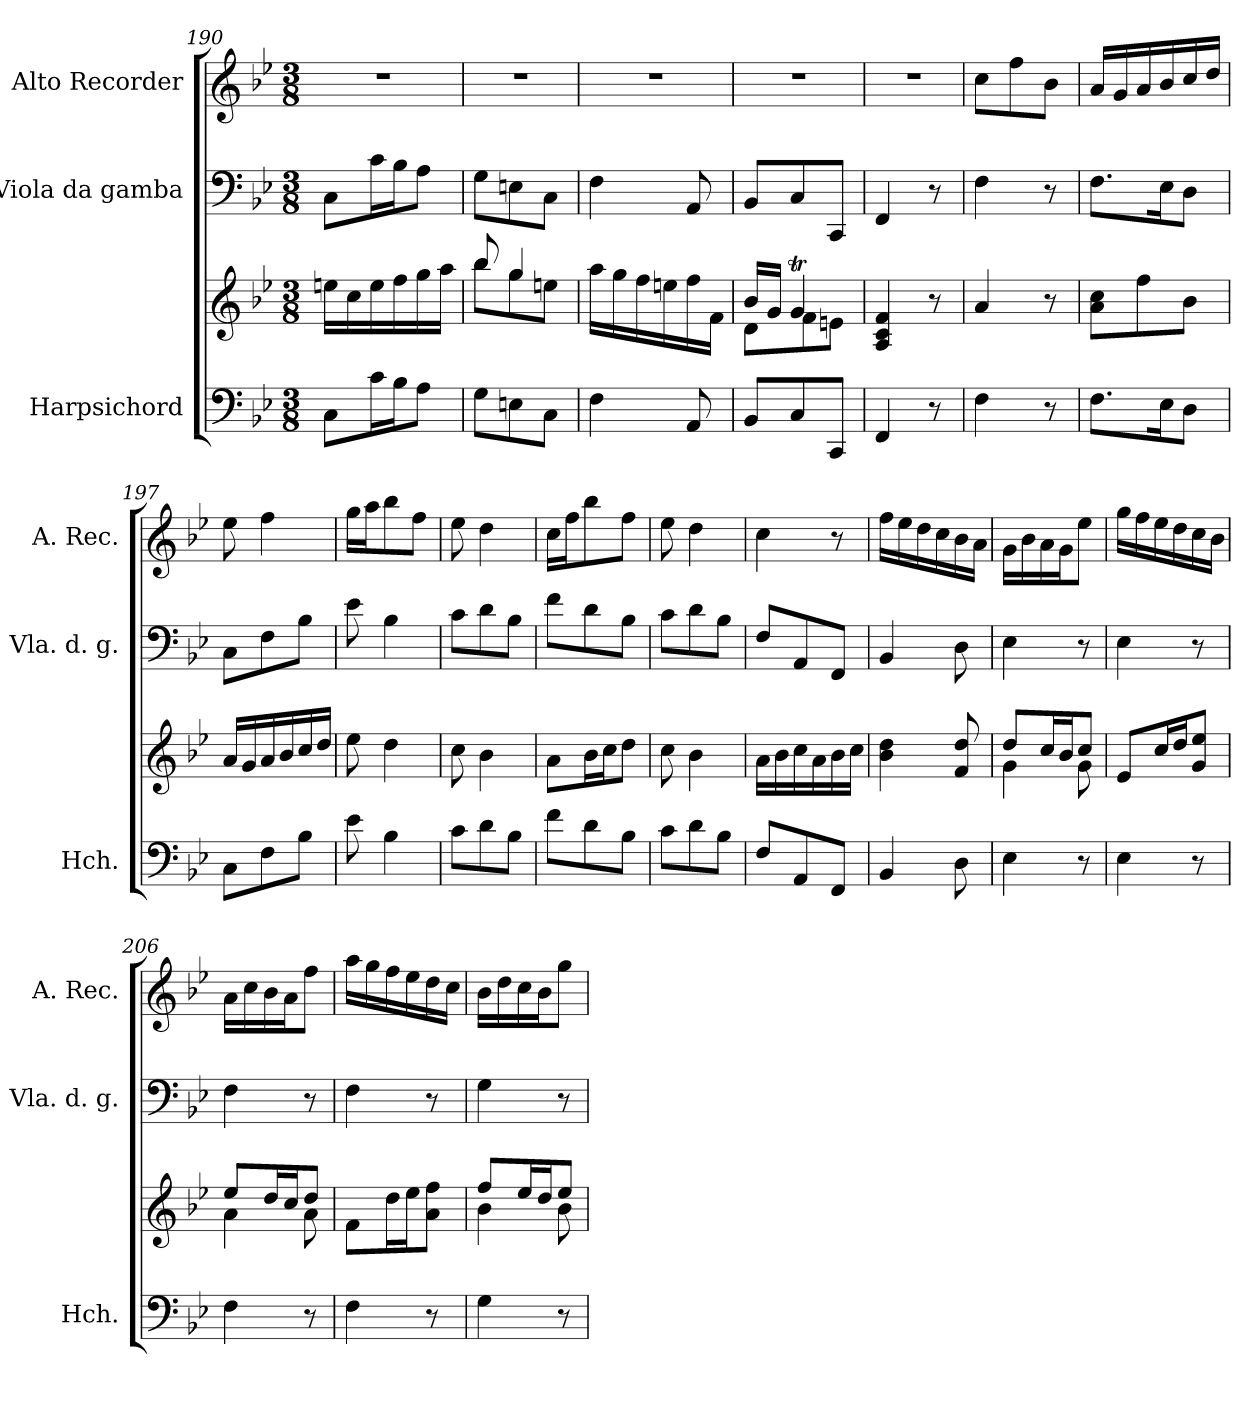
**kern	**kern	**kern	**kern
*part3	*part3	*part2	*part1
*staff4	*staff3	*staff2	*staff1
*I"Harpsichord	*	*I"Viola da gamba	*I"Alto Recorder
*I'Hch.	*	*I'Vla. d. g.	*I'A. Rec.
!!LO:LB:g=z
*clefF4	*clefG2	*clefF4	*clefG2
*k[b-e-]	*k[b-e-]	*k[b-e-]	*k[b-e-]
*B-:	*B-:	*B-:	*B-:
*M3/8	*M3/8	*M3/8	*M3/8
=190	=190	=190	=190
8C\L	16een\LL	8C\L	4.r
.	16cc\	.	.
16c\L	16ee\	16c\L	.
16B-\J	16ff\	16B-\J	.
8A\J	16gg\	8A\J	.
.	16aa\JJ	.	.
=191	=191	=191	=191
*	*^	*	*
8G\L	8bb-/	8bb-\L	8G\L	4.r
8En\	4gg/	8gg\	8En\	.
8C\J	.	8een\J	8C\J	.
*	*v	*v	*	*
=192	=192	=192	=192
4F\	16aa\LL	4F\	4.r
.	16gg\	.	.
.	16ff\	.	.
.	16een\	.	.
8AA/	16ff\	8AA/	.
.	16f\JJ	.	.
=193	=193	=193	=193
*	*^	*	*
8BB-/L	16b-/LL	8d\L	8BB-/L	4.r
.	16g/JJ	.	.	.
8C/	4gT/	8f\	8C/	.
8CC/J	.	8en\J	8CC/J	.
*	*v	*v	*	*
=194	=194	=194	=194
4FF/	4A/ 4c/ 4f/	4FF/	4.r
8r	8r	8r	.
=195	=195	=195	=195
4F\	4a/	4F\	8cc\L
.	.	.	8ff\
8r	8r	8r	8b-\J
=196	=196	=196	=196
8.F\L	8a\ 8cc\L	8.F\L	16a/LL
.	.	.	16g/
.	8ff\	.	16a/
16E-\K	.	16E-\K	16b-/
8D\J	8b-\J	8D\J	16cc/
.	.	.	16dd/JJ
=197	=197	=197	=197
8C\L	16a/LL	8C\L	8ee-\
.	16g/	.	.
8F\	16a/	8F\	4ff\
.	16b-/	.	.
8B-\J	16cc/	8B-\J	.
.	16dd/JJ	.	.
=198	=198	=198	=198
8e-\	8ee-\	8e-\	16gg\LL
.	.	.	16aa\J
4B-\	4dd\	4B-\	8bb-\
.	.	.	8ff\J
=199	=199	=199	=199
8c\L	8cc\	8c\L	8ee-\
8d\	4b-\	8d\	4dd\
8B-\J	.	8B-\J	.
=200	=200	=200	=200
8f\L	8a\L	8f\L	16cc\LL
.	.	.	16ff\J
8d\	16b-\L	8d\	8bb-\
.	16cc\J	.	.
8B-\J	8dd\J	8B-\J	8ff\J
=201	=201	=201	=201
8c\L	8cc\	8c\L	8ee-\
8d\	4b-\	8d\	4dd\
8B-\J	.	8B-\J	.
!!LO:LB:g=z
=202	=202	=202	=202
8F/L	16a\LL	8F/L	4cc\
.	16b-\	.	.
8AA/	16cc\	8AA/	.
.	16a\	.	.
8FF/J	16b-\	8FF/J	8r
.	16cc\JJ	.	.
=203	=203	=203	=203
4BB-/	4b-\ 4dd\	4BB-/	16ff\LL
.	.	.	16ee-\
.	.	.	16dd\
.	.	.	16cc\
8D\	8f/ 8dd/	8D\	16b-\
.	.	.	16a\JJ
=204	=204	=204	=204
*	*^	*	*
4E-\	8dd/L	4g\	4E-\	16g\LL
.	.	.	.	16b-\
.	16cc/L	.	.	16a\
.	16b-/J	.	.	16g\J
8r	8cc/J	8g\	8r	8ee-\J
*	*v	*v	*	*
=205	=205	=205	=205
4E-\	8e-/L	4E-\	16gg\LL
.	.	.	16ff\
.	16cc/L	.	16ee-\
.	16dd/J	.	16dd\
8r	8g/ 8ee-/J	8r	16cc\
.	.	.	16b-\JJ
=206	=206	=206	=206
*	*^	*	*
4F\	8ee-/L	4a\	4F\	16a\LL
.	.	.	.	16cc\
.	16dd/L	.	.	16b-\
.	16cc/J	.	.	16a\J
8r	8dd/J	8a\	8r	8ff\J
*	*v	*v	*	*
=207	=207	=207	=207
4F\	8f\L	4F\	16aa\LL
.	.	.	16gg\
.	16dd\L	.	16ff\
.	16ee-\J	.	16ee-\
8r	8a\ 8ff\J	8r	16dd\
.	.	.	16cc\JJ
=208	=208	=208	=208
*	*^	*	*
4G\	8ff/L	4b-\	4G\	16b-\LL
.	.	.	.	16dd\
.	16ee-/L	.	.	16cc\
.	16dd/J	.	.	16b-\J
8r	8ee-/J	8b-\	8r	8gg\J
*	*v	*v	*	*
=	=	=	=
*-	*-	*-	*-
